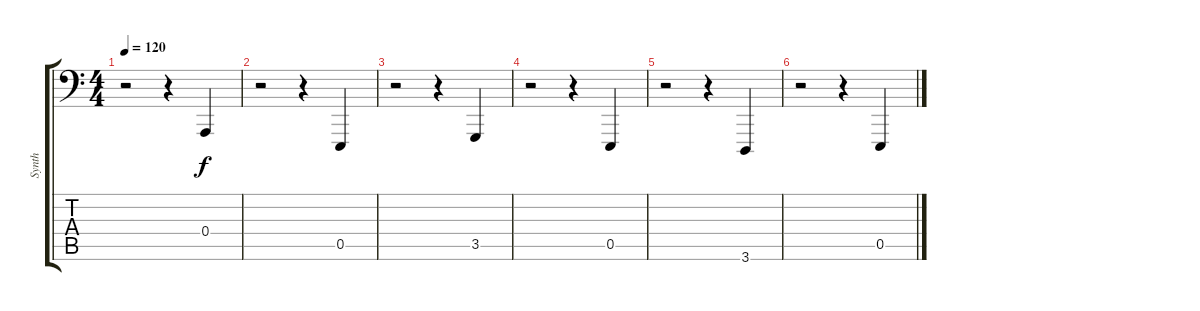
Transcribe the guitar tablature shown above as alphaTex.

\track ("Synth" "Synth") {instrument synthbrass1}
\staff {score tabs}
\tuning (C3 G2 D2 A1 E1 B0) {hide}
\ts (4 4)
\tempo 120
\clef f4
\ks c
r.2{dy f} r.4 0.4.4 |
r.2 r.4 0.5.4 |
r.2 r.4 3.5.4 |
r.2 r.4 0.5.4 |
r.2 r.4 3.6.4 |
r.2 r.4 0.5.4
